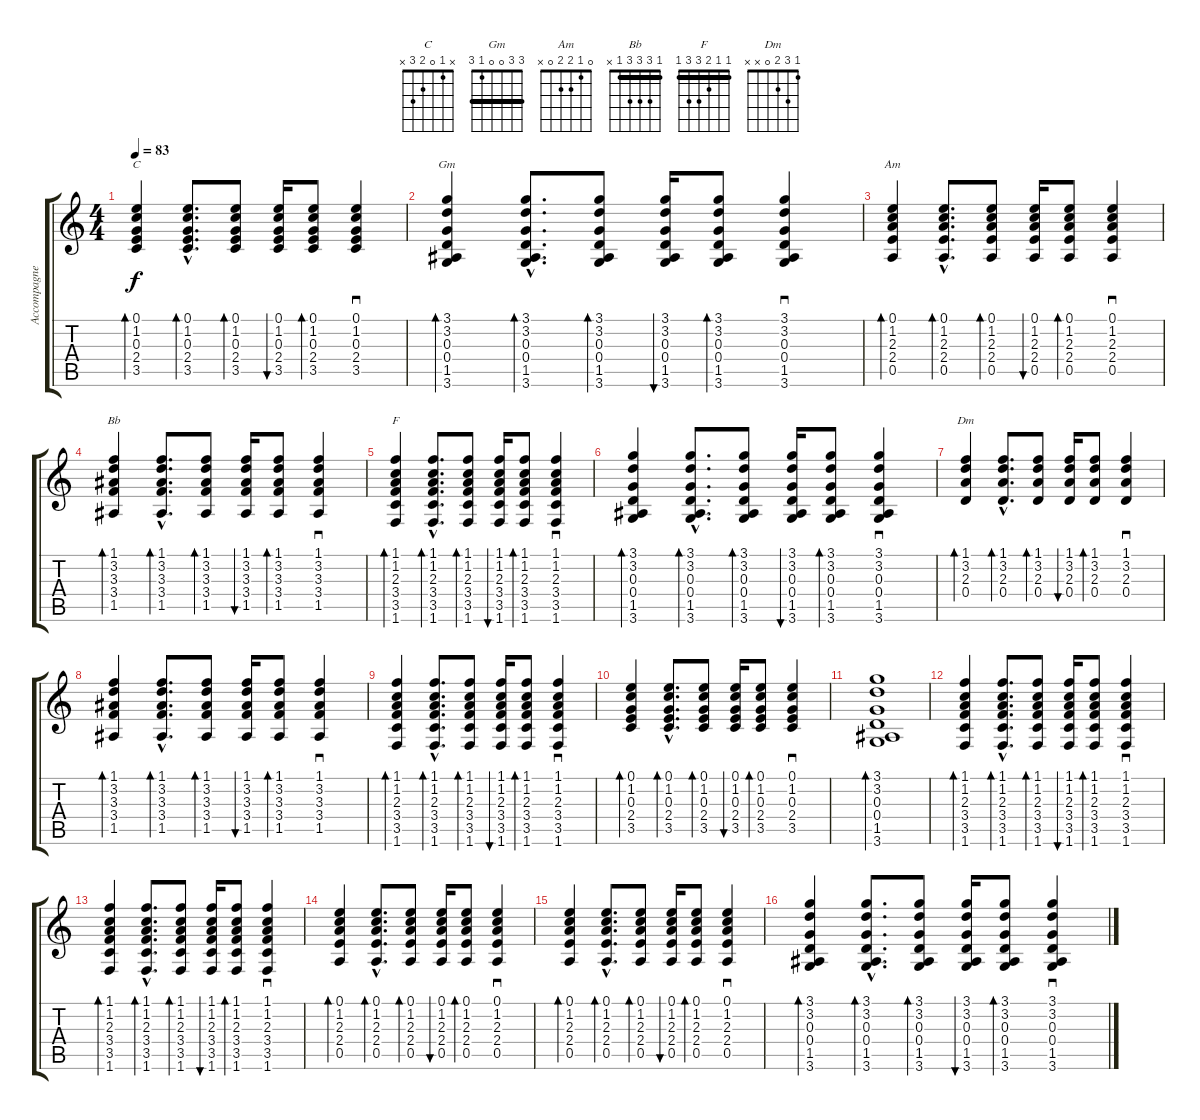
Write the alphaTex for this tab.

\track ("Accompagnement" "Accompagne") {instrument acousticguitarnylon}
\staff {score tabs}
\tuning (E4 B3 G3 D3 A2 E2) {hide}
\chord ("C" x 1 0 2 3 x)
\chord ("Gm" 3 3 0 0 1 3) {barre 3}
\chord ("Am" 0 1 2 2 0 x)
\chord ("Bb" 1 3 3 3 1 x) {barre 1}
\chord ("F" 1 1 2 3 3 1) {barre 1}
\chord ("Dm" 1 3 2 0 x x)
\ts (4 4)
\tempo 83
\clef g2
\ks c
(0.1 1.2 0.3 2.4 3.5).4{bd 30 ch "C" dy f} (0.1{hac} 1.2{hac} 0.3{hac} 2.4{hac} 3.5{hac}).8{d bd 30} (0.1 1.2 0.3 2.4 3.5).8{bd 30} (0.1 1.2 0.3 2.4 3.5).16{bu 30} (0.1 1.2 0.3 2.4 3.5).8{bd 30} (0.1 1.2 0.3 2.4 3.5).4{sd} |
(3.1 3.2 0.3 0.4 1.5 3.6).4{bd 30 ch "Gm"} (3.1{hac} 3.2{hac} 0.3{hac} 0.4{hac} 1.5{hac} 3.6{hac}).8{d bd 30} (3.1 3.2 0.3 0.4 1.5 3.6).8{bd 30} (3.1 3.2 0.3 0.4 1.5 3.6).16{bu 30} (3.1 3.2 0.3 0.4 1.5 3.6).8{bd 30} (3.1 3.2 0.3 0.4 1.5 3.6).4{sd} |
(0.1 1.2 2.3 2.4 0.5).4{bd 30 ch "Am"} (0.1{hac} 1.2{hac} 2.3{hac} 2.4{hac} 0.5{hac}).8{d bd 30} (0.1 1.2 2.3 2.4 0.5).8{bd 30} (0.1 1.2 2.3 2.4 0.5).16{bu 30} (0.1 1.2 2.3 2.4 0.5).8{bd 30} (0.1 1.2 2.3 2.4 0.5).4{sd} |
(1.1 3.2 3.3 3.4 1.5).4{bd 30 ch "Bb"} (1.1{hac} 3.2{hac} 3.3{hac} 3.4{hac} 1.5{hac}).8{d bd 30} (1.1 3.2 3.3 3.4 1.5).8{bd 30} (1.1 3.2 3.3 3.4 1.5).16{bu 30} (1.1 3.2 3.3 3.4 1.5).8{bd 30} (1.1 3.2 3.3 3.4 1.5).4{sd} |
(1.1 1.2 2.3 3.4 3.5 1.6).4{bd 30 ch "F"} (1.1{hac} 1.2{hac} 2.3{hac} 3.4{hac} 3.5{hac} 1.6{hac}).8{d bd 30} (1.1 1.2 2.3 3.4 3.5 1.6).8{bd 30} (1.1 1.2 2.3 3.4 3.5 1.6).16{bu 30} (1.1 1.2 2.3 3.4 3.5 1.6).8{bd 30} (1.1 1.2 2.3 3.4 3.5 1.6).4{sd} |
(3.1 3.2 0.3 0.4 1.5 3.6).4{bd 30} (3.1{hac} 3.2{hac} 0.3{hac} 0.4{hac} 1.5{hac} 3.6{hac}).8{d bd 30} (3.1 3.2 0.3 0.4 1.5 3.6).8{bd 30} (3.1 3.2 0.3 0.4 1.5 3.6).16{bu 30} (3.1 3.2 0.3 0.4 1.5 3.6).8{bd 30} (3.1 3.2 0.3 0.4 1.5 3.6).4{sd} |
(1.1 3.2 2.3 0.4).4{bd 30 ch "Dm"} (1.1{hac} 3.2{hac} 2.3{hac} 0.4{hac}).8{d bd 30} (1.1 3.2 2.3 0.4).8{bd 30} (1.1 3.2 2.3 0.4).16{bu 30} (1.1 3.2 2.3 0.4).8{bd 30} (1.1 3.2 2.3 0.4).4{sd} |
(1.1 3.2 3.3 3.4 1.5).4{bd 30} (1.1{hac} 3.2{hac} 3.3{hac} 3.4{hac} 1.5{hac}).8{d bd 30} (1.1 3.2 3.3 3.4 1.5).8{bd 30} (1.1 3.2 3.3 3.4 1.5).16{bu 30} (1.1 3.2 3.3 3.4 1.5).8{bd 30} (1.1 3.2 3.3 3.4 1.5).4{sd} |
(1.1 1.2 2.3 3.4 3.5 1.6).4{bd 30} (1.1{hac} 1.2{hac} 2.3{hac} 3.4{hac} 3.5{hac} 1.6{hac}).8{d bd 30} (1.1 1.2 2.3 3.4 3.5 1.6).8{bd 30} (1.1 1.2 2.3 3.4 3.5 1.6).16{bu 30} (1.1 1.2 2.3 3.4 3.5 1.6).8{bd 30} (1.1 1.2 2.3 3.4 3.5 1.6).4{sd} |
(0.1 1.2 0.3 2.4 3.5).4{bd 30} (0.1{hac} 1.2{hac} 0.3{hac} 2.4{hac} 3.5{hac}).8{d bd 30} (0.1 1.2 0.3 2.4 3.5).8{bd 30} (0.1 1.2 0.3 2.4 3.5).16{bu 30} (0.1 1.2 0.3 2.4 3.5).8{bd 30} (0.1 1.2 0.3 2.4 3.5).4{sd} |
(3.1 3.2 0.3 0.4 1.5 3.6).1{bd 240} |
(1.1 1.2 2.3 3.4 3.5 1.6).4{bd 30} (1.1{hac} 1.2{hac} 2.3{hac} 3.4{hac} 3.5{hac} 1.6{hac}).8{d bd 30} (1.1 1.2 2.3 3.4 3.5 1.6).8{bd 30} (1.1 1.2 2.3 3.4 3.5 1.6).16{bu 30} (1.1 1.2 2.3 3.4 3.5 1.6).8{bd 30} (1.1 1.2 2.3 3.4 3.5 1.6).4{sd} |
(1.1 1.2 2.3 3.4 3.5 1.6).4{bd 30} (1.1{hac} 1.2{hac} 2.3{hac} 3.4{hac} 3.5{hac} 1.6{hac}).8{d bd 30} (1.1 1.2 2.3 3.4 3.5 1.6).8{bd 30} (1.1 1.2 2.3 3.4 3.5 1.6).16{bu 30} (1.1 1.2 2.3 3.4 3.5 1.6).8{bd 30} (1.1 1.2 2.3 3.4 3.5 1.6).4{sd} |
(0.1 1.2 2.3 2.4 0.5).4{bd 30} (0.1{hac} 1.2{hac} 2.3{hac} 2.4{hac} 0.5{hac}).8{d bd 30} (0.1 1.2 2.3 2.4 0.5).8{bd 30} (0.1 1.2 2.3 2.4 0.5).16{bu 30} (0.1 1.2 2.3 2.4 0.5).8{bd 30} (0.1 1.2 2.3 2.4 0.5).4{sd} |
(0.1 1.2 2.3 2.4 0.5).4{bd 30} (0.1{hac} 1.2{hac} 2.3{hac} 2.4{hac} 0.5{hac}).8{d bd 30} (0.1 1.2 2.3 2.4 0.5).8{bd 30} (0.1 1.2 2.3 2.4 0.5).16{bu 30} (0.1 1.2 2.3 2.4 0.5).8{bd 30} (0.1 1.2 2.3 2.4 0.5).4{sd} |
(3.1 3.2 0.3 0.4 1.5 3.6).4{bd 30} (3.1{hac} 3.2{hac} 0.3{hac} 0.4{hac} 1.5{hac} 3.6{hac}).8{d bd 30} (3.1 3.2 0.3 0.4 1.5 3.6).8{bd 30} (3.1 3.2 0.3 0.4 1.5 3.6).16{bu 30} (3.1 3.2 0.3 0.4 1.5 3.6).8{bd 30} (3.1 3.2 0.3 0.4 1.5 3.6).4{sd}
